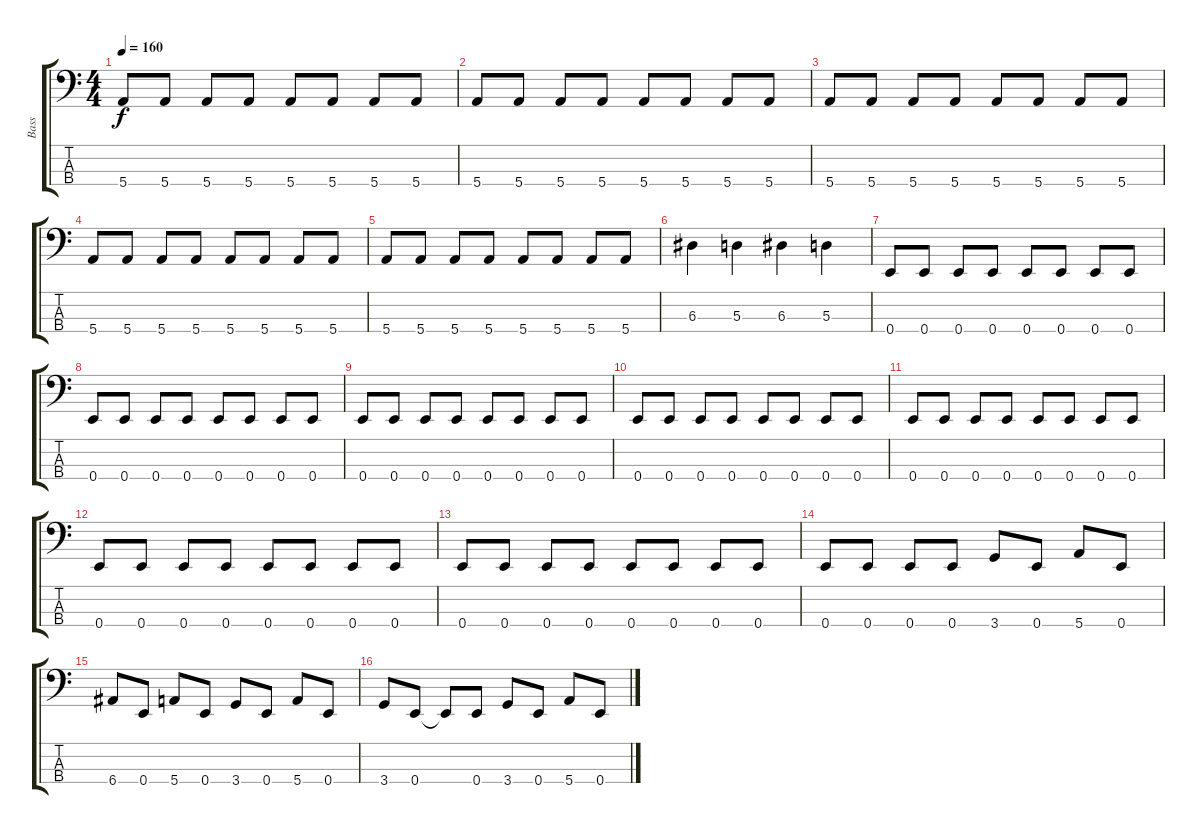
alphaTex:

\track ("Bass" "Bass") {instrument electricbassfinger}
\staff {score tabs}
\tuning (G2 D2 A1 E1) {hide}
\ts (4 4)
\tempo 160
\clef f4
\ks c
5.4.8{dy f} 5.4.8 5.4.8 5.4.8 5.4.8 5.4.8 5.4.8 5.4.8 |
5.4.8 5.4.8 5.4.8 5.4.8 5.4.8 5.4.8 5.4.8 5.4.8 |
5.4.8 5.4.8 5.4.8 5.4.8 5.4.8 5.4.8 5.4.8 5.4.8 |
5.4.8 5.4.8 5.4.8 5.4.8 5.4.8 5.4.8 5.4.8 5.4.8 |
5.4.8 5.4.8 5.4.8 5.4.8 5.4.8 5.4.8 5.4.8 5.4.8 |
6.3.4 5.3.4 6.3.4 5.3.4 |
0.4.8 0.4.8 0.4.8 0.4.8 0.4.8 0.4.8 0.4.8 0.4.8 |
0.4.8 0.4.8 0.4.8 0.4.8 0.4.8 0.4.8 0.4.8 0.4.8 |
0.4.8 0.4.8 0.4.8 0.4.8 0.4.8 0.4.8 0.4.8 0.4.8 |
0.4.8 0.4.8 0.4.8 0.4.8 0.4.8 0.4.8 0.4.8 0.4.8 |
0.4.8 0.4.8 0.4.8 0.4.8 0.4.8 0.4.8 0.4.8 0.4.8 |
0.4.8 0.4.8 0.4.8 0.4.8 0.4.8 0.4.8 0.4.8 0.4.8 |
0.4.8 0.4.8 0.4.8 0.4.8 0.4.8 0.4.8 0.4.8 0.4.8 |
0.4.8 0.4.8 0.4.8 0.4.8 3.4.8 0.4.8 5.4.8 0.4.8 |
6.4.8 0.4.8 5.4.8 0.4.8 3.4.8 0.4.8 5.4.8 0.4.8 |
3.4.8 0.4.8 0.4{t}.8 0.4.8 3.4.8 0.4.8 5.4.8 0.4.8
